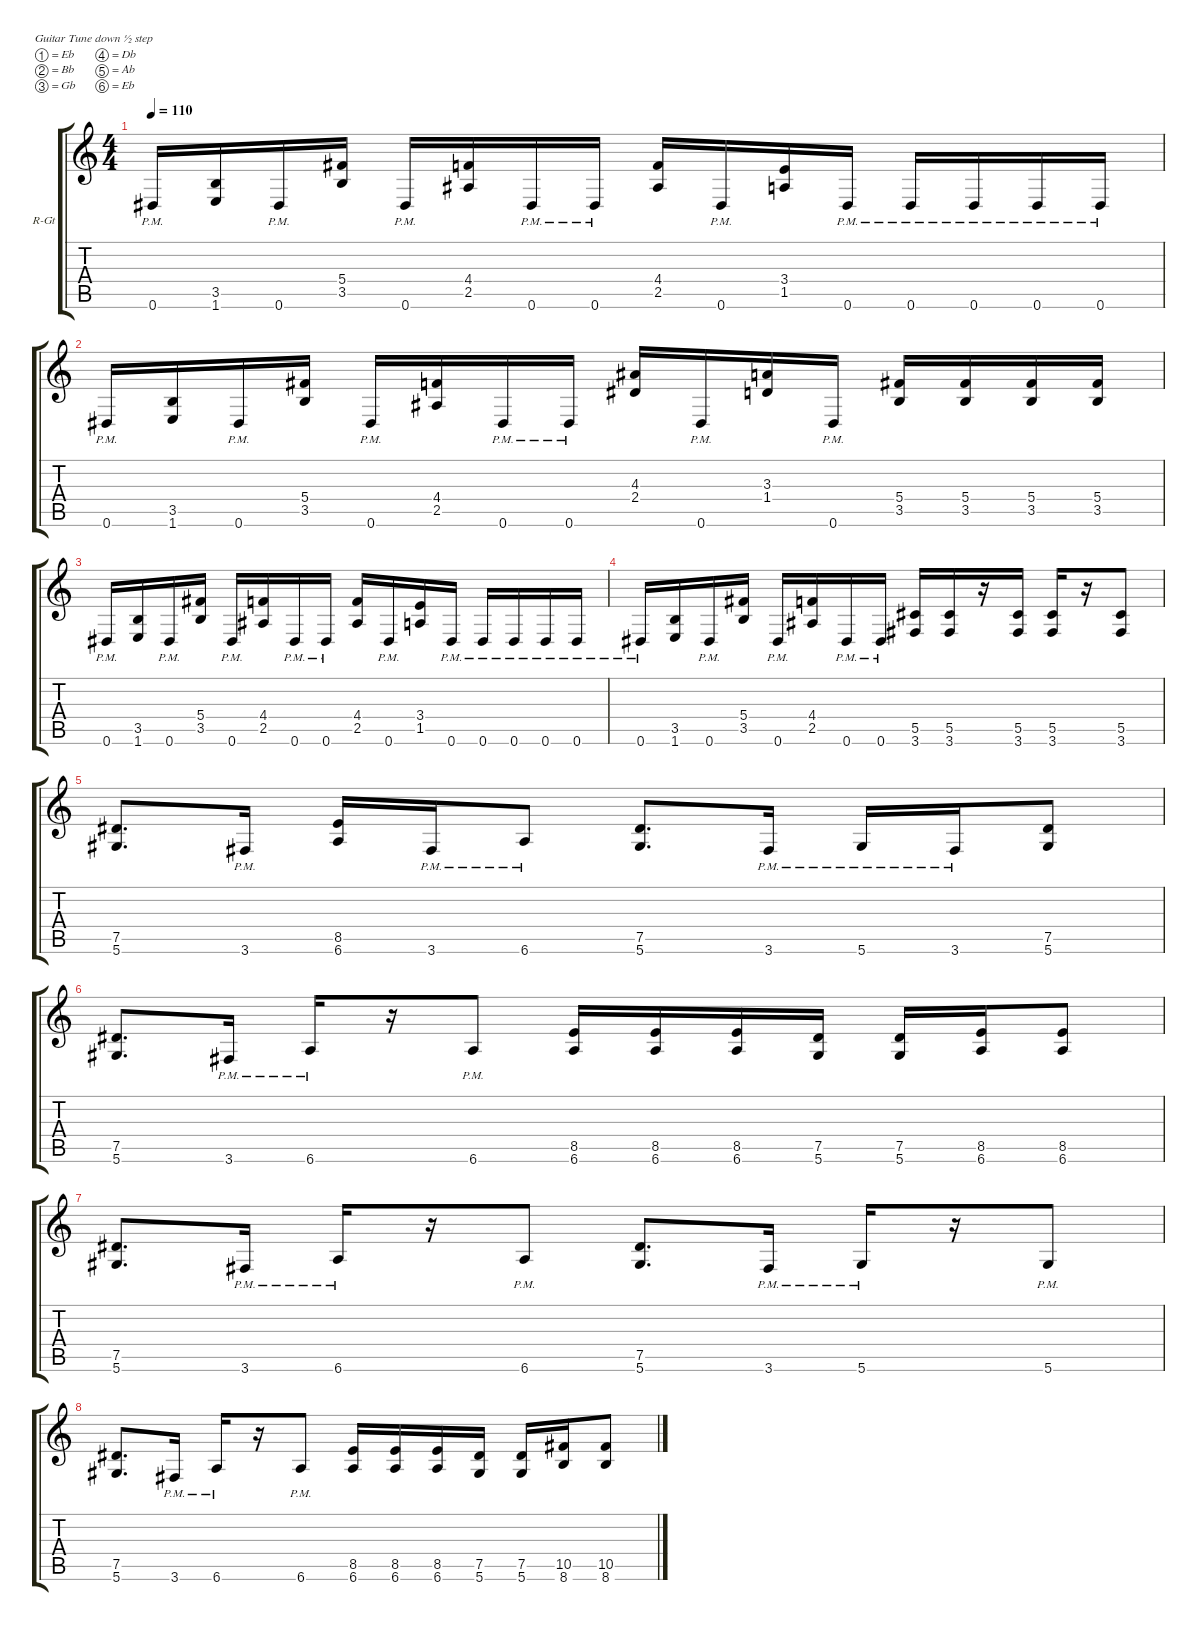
\hideDynamics
\bracketExtendMode groupsimilarinstruments
\firstSystemTrackNameOrientation horizontal
\otherSystemsTrackNameOrientation horizontal
\track ("Guillermo Izquierdo - Rythm Guitar" "R-Gt") {instrument distortionguitar}
\staff {score tabs}
\tuning (Eb4 Bb3 Gb3 Db3 Ab2 Eb2)
\ts (4 4)
\tempo 110
\clef g2
\ks c
0.6{pm}.16{dy f} (3.5 1.6).16 0.6{pm}.16 (5.4 3.5).16 0.6{pm}.16 (4.4 2.5).16 0.6{pm}.16 0.6{pm}.16 (4.4 2.5).16 0.6{pm}.16 (3.4 1.5).16 0.6{pm}.16 0.6{pm}.16 0.6{pm}.16 0.6{pm}.16 0.6{pm}.16 |
0.6{pm}.16 (3.5 1.6).16 0.6{pm}.16 (5.4 3.5).16 0.6{pm}.16 (4.4 2.5).16 0.6{pm}.16 0.6{pm}.16 (4.3 2.4).16 0.6{pm}.16 (3.3 1.4).16 0.6{pm}.16 (5.4 3.5).16 (5.4 3.5).16 (5.4 3.5).16 (5.4 3.5).16 |
\scale
0.498056 0.6{pm}.16 (3.5 1.6).16 0.6{pm}.16 (5.4 3.5).16 0.6{pm}.16 (4.4 2.5).16 0.6{pm}.16 0.6{pm}.16 (4.4 2.5).16 0.6{pm}.16 (3.4 1.5).16 0.6{pm}.16 0.6{pm}.16 0.6{pm}.16 0.6{pm}.16 0.6{pm}.16 |
\scale
0.501632 0.6{pm}.16 (3.5 1.6).16 0.6{pm}.16 (5.4 3.5).16 0.6{pm}.16 (4.4 2.5).16 0.6{pm}.16 0.6{pm}.16 (5.5 3.6).16 (5.5 3.6).16 r.16 (5.5 3.6).16 (5.5 3.6).16 r.16 (5.5 3.6).8 |
(7.5 5.6).8{d} 3.6{pm}.16 (6.6 8.5).16 3.6{pm}.16 6.6{pm}.8 (7.5 5.6).8{d} 3.6{pm}.16 5.6{pm}.16 3.6{pm}.16 (7.5 5.6).8 |
(7.5 5.6).8{d} 3.6{pm}.16 6.6{pm}.16 r.16 6.6{pm}.8 (8.5 6.6).16 (8.5 6.6).16 (8.5 6.6).16 (7.5 5.6).16 (7.5 5.6).16 (8.5 6.6).16 (8.5 6.6).8 |
(7.5 5.6).8{d} 3.6{pm}.16 6.6{pm}.16 r.16 6.6{pm}.8 (7.5 5.6).8{d} 3.6{pm}.16 5.6{pm}.16 r.16 5.6{pm}.8 |
(7.5 5.6).8{d} 3.6{pm}.16 6.6{pm}.16 r.16 6.6{pm}.8 (8.5 6.6).16 (8.5 6.6).16 (8.5 6.6).16 (7.5 5.6).16 (7.5 5.6).16 (10.5 8.6).16 (10.5 8.6).8
